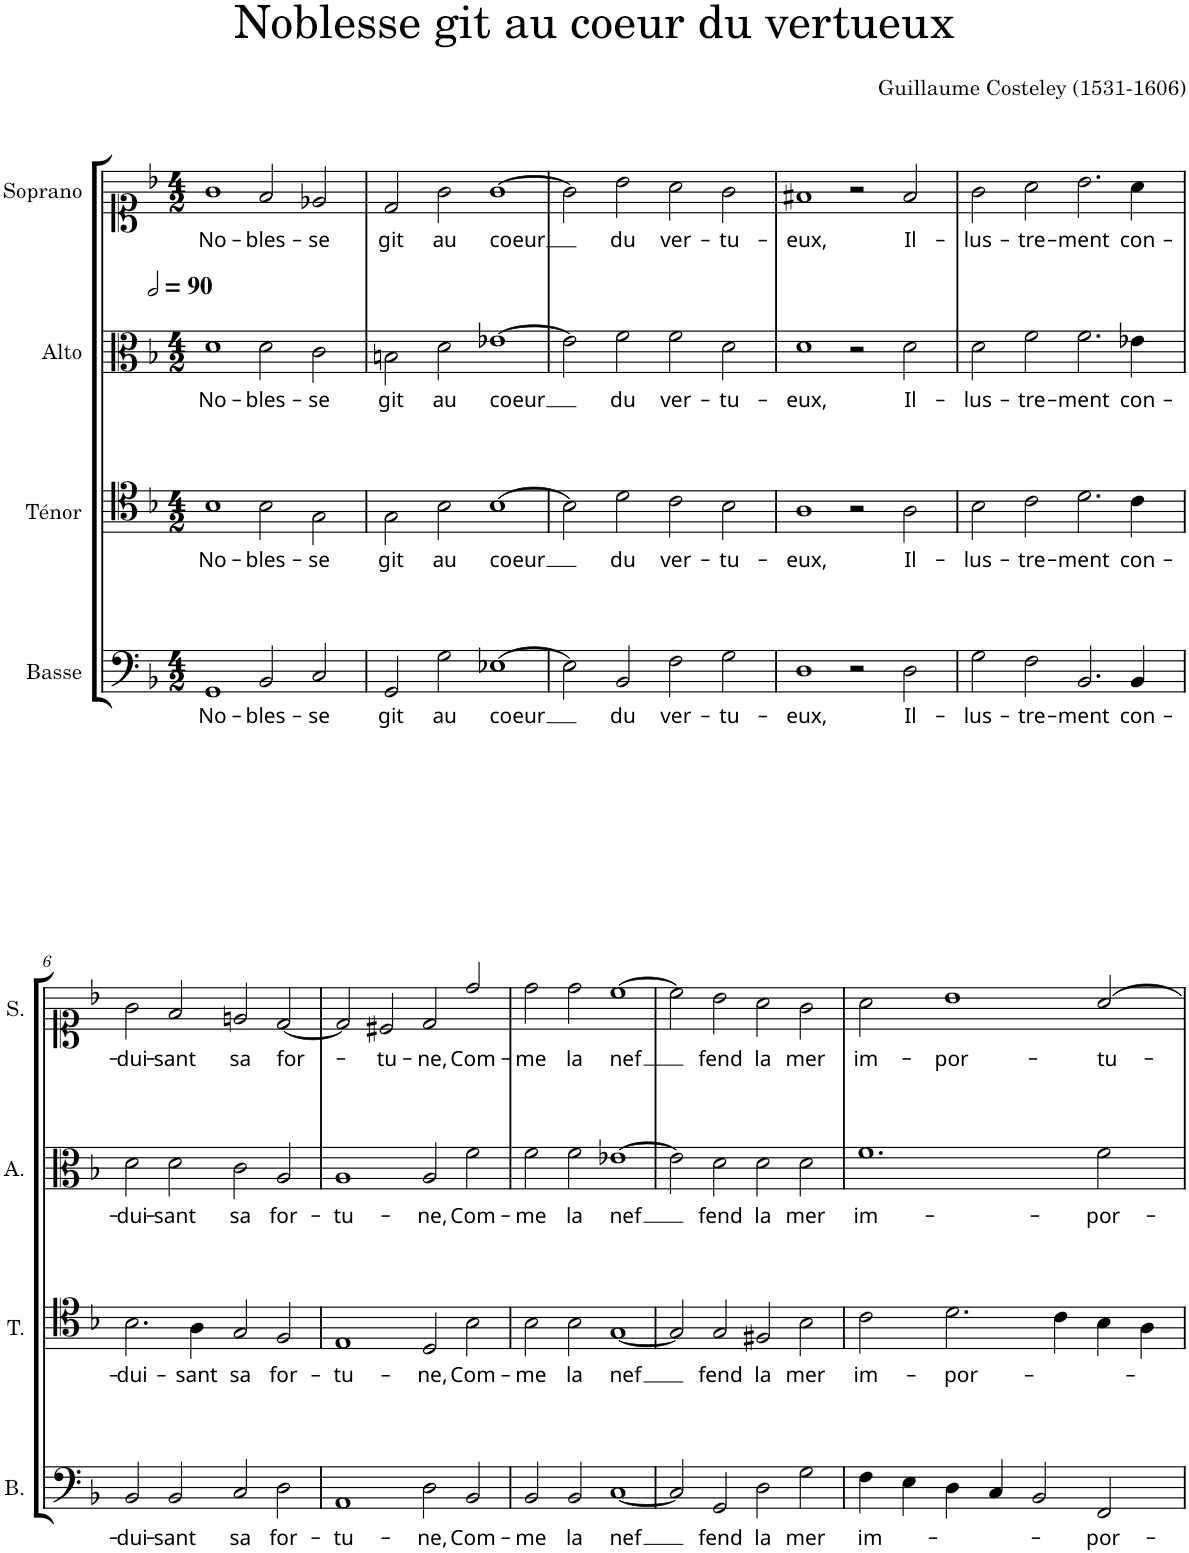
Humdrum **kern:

**kern	**text	**kern	**text	**kern	**text	**kern	**text
*part4	*part4	*part3	*part3	*part2	*part2	*part1	*part1
*staff4	*staff4	*staff3	*staff3	*staff2	*staff2	*staff1	*staff1
*I"Basse	*	*I"Ténor	*	*I"Alto	*	*I"Soprano	*
*I'B.	*	*I'T.	*	*I'A.	*	*I'S.	*
*clefF4	*	*clefC4	*	*clefC3	*	*clefC1	*
*k[b-]	*	*k[b-]	*	*k[b-]	*	*k[b-]	*
*M4/2	*	*M4/2	*	*M4/2	*	*M4/2	*
*MM180	*	*MM180	*	*MM180	*	*MM180	*
=1	=1	=1	=1	=1	=1	=1	=1
!	!LO:LY:b	!	!LO:LY:b	!	!LO:LY:b	!	!LO:LY:b
1GG	No-	1B-	No-	1d	No-	1g	No-
!	!LO:LY:b	!	!LO:LY:b	!	!LO:LY:b	!	!LO:LY:b
2BB-/	-bles-	2B-\	-bles-	2d\	-bles-	2f/	-bles-
!	!LO:LY:b	!	!LO:LY:b	!	!LO:LY:b	!	!LO:LY:b
2C/	-se	2G\	-se	2c\	-se	2e-X/	-se
=2	=2	=2	=2	=2	=2	=2	=2
!	!LO:LY:b	!	!LO:LY:b	!	!LO:LY:b	!	!LO:LY:b
2GG/	git	2G\	git	2Bn\	git	2d/	git
!	!LO:LY:b	!	!LO:LY:b	!	!LO:LY:b	!	!LO:LY:b
2G\	au	2B-\	au	2d\	au	2g\	au
!	!LO:LY:b	!	!LO:LY:b	!	!LO:LY:b	!	!LO:LY:b
[1E-X	-coeur	[1B-	-coeur	[1e-X	-coeur	[1g	-coeur
=3	=3	=3	=3	=3	=3	=3	=3
2E-\]	.	2B-\]	.	2e-\]	.	2g\]	.
!	!LO:LY:b	!	!LO:LY:b	!	!LO:LY:b	!	!LO:LY:b
2BB-/	du	2d\	du	2f\	du	2b-\	du
!	!LO:LY:b	!	!LO:LY:b	!	!LO:LY:b	!	!LO:LY:b
2F\	ver-	2c\	ver-	2f\	ver-	2a\	ver-
!	!LO:LY:b	!	!LO:LY:b	!	!LO:LY:b	!	!LO:LY:b
2G\	-tu-	2B-\	-tu-	2d\	-tu-	2g\	-tu-
=4	=4	=4	=4	=4	=4	=4	=4
!	!LO:LY:b	!	!LO:LY:b	!	!LO:LY:b	!	!LO:LY:b
1D	-eux,	1A	-eux,	1d	-eux,	1f#X	-eux,
2r	.	2r	.	2r	.	2r	.
!	!LO:LY:b	!	!LO:LY:b	!	!LO:LY:b	!	!LO:LY:b
2D\	Il-	2A\	Il-	2d\	Il-	2f#/	Il-
=5	=5	=5	=5	=5	=5	=5	=5
!	!LO:LY:b	!	!LO:LY:b	!	!LO:LY:b	!	!LO:LY:b
2G\	-lus-	2B-\	-lus-	2d\	-lus-	2g\	-lus-
!	!LO:LY:b	!	!LO:LY:b	!	!LO:LY:b	!	!LO:LY:b
2F\	-tre-	2c\	-tre-	2f\	-tre-	2a\	-tre-
!	!LO:LY:b	!	!LO:LY:b	!	!LO:LY:b	!	!LO:LY:b
2.BB-/	-ment	2.d\	-ment	2.f\	-ment	2.b-\	-ment
!	!LO:LY:b	!	!LO:LY:b	!	!LO:LY:b	!	!LO:LY:b
4BB-/	con-	4c\	con-	4e-X\	con-	4a\	con-
!!LO:LB:g=z
=6	=6	=6	=6	=6	=6	=6	=6
!	!LO:LY:b	!	!LO:LY:b	!	!LO:LY:b	!	!LO:LY:b
2BB-/	-dui-	2.B-\	-dui-	2d\	-dui-	2g\	-dui-
!	!LO:LY:b	!	!	!	!LO:LY:b	!	!LO:LY:b
2BB-/	-sant	.	.	2d\	-sant	2f/	-sant
!	!	!	!LO:LY:b	!	!	!	!
.	.	4A\	-sant	.	.	.	.
!	!LO:LY:b	!	!LO:LY:b	!	!LO:LY:b	!	!LO:LY:b
2C/	sa	2G/	sa	2c\	sa	2en/	sa
!	!LO:LY:b	!	!LO:LY:b	!	!LO:LY:b	!	!LO:LY:b
2D\	for-	2F/	for-	2A/	for-	[2d/	for-
=7	=7	=7	=7	=7	=7	=7	=7
!	!LO:LY:b	!	!LO:LY:b	!	!LO:LY:b	!	!
1AA	-tu-	1E	-tu-	1A	-tu-	2d/]	.
!	!	!	!	!	!	!	!LO:LY:b
.	.	.	.	.	.	2c#X/	-tu-
!	!LO:LY:b	!	!LO:LY:b	!	!LO:LY:b	!	!LO:LY:b
2D\	-ne,	2D/	-ne,	2A/	-ne,	2d/	-ne,
!	!LO:LY:b	!	!LO:LY:b	!	!LO:LY:b	!	!LO:LY:b
2BB-/	Com-	2B-\	Com-	2f\	Com-	2dd/	Com-
=8	=8	=8	=8	=8	=8	=8	=8
!	!LO:LY:b	!	!LO:LY:b	!	!LO:LY:b	!	!LO:LY:b
2BB-/	-me	2B-\	-me	2f\	-me	2dd\	-me
!	!LO:LY:b	!	!LO:LY:b	!	!LO:LY:b	!	!LO:LY:b
2BB-/	la	2B-\	la	2f\	la	2dd\	la
!	!LO:LY:b	!	!LO:LY:b	!	!LO:LY:b	!	!LO:LY:b
[1C	nef	[1G	nef	[1e-X	nef	[1cc	nef
=9	=9	=9	=9	=9	=9	=9	=9
2C/]	.	2G/]	.	2e-\]	.	2cc\]	.
!	!LO:LY:b	!	!LO:LY:b	!	!LO:LY:b	!	!LO:LY:b
2GG/	fend	2G/	fend	2d\	fend	2b-\	fend
!	!LO:LY:b	!	!LO:LY:b	!	!LO:LY:b	!	!LO:LY:b
2D\	la	2F#X/	la	2d\	la	2a\	la
!	!LO:LY:b	!	!LO:LY:b	!	!LO:LY:b	!	!LO:LY:b
2G\	mer	2B-\	mer	2d\	mer	2g\	mer
=10	=10	=10	=10	=10	=10	=10	=10
!	!LO:LY:b	!	!LO:LY:b	!	!LO:LY:b	!	!LO:LY:b
4F\	im-	2c\	im-	1.f	im-	2a\	im-
4E\	.	.	.	.	.	.	.
!	!	!	!LO:LY:b	!	!	!	!LO:LY:b
4D\	.	2.d\	-por-	.	.	1b-	-por-
4C/	.	.	.	.	.	.	.
2BB-/	.	.	.	.	.	.	.
.	.	4c\	.	.	.	.	.
!	!LO:LY:b	!	!	!	!LO:LY:b	!	!LO:LY:b
2FF/	-por-	4B-\	.	2f\	-por-	[2a/	-tu-
.	.	4A\	.	.	.	.	.
=	=	=	=	=	=	=	=
*-	*-	*-	*-	*-	*-	*-	*-
